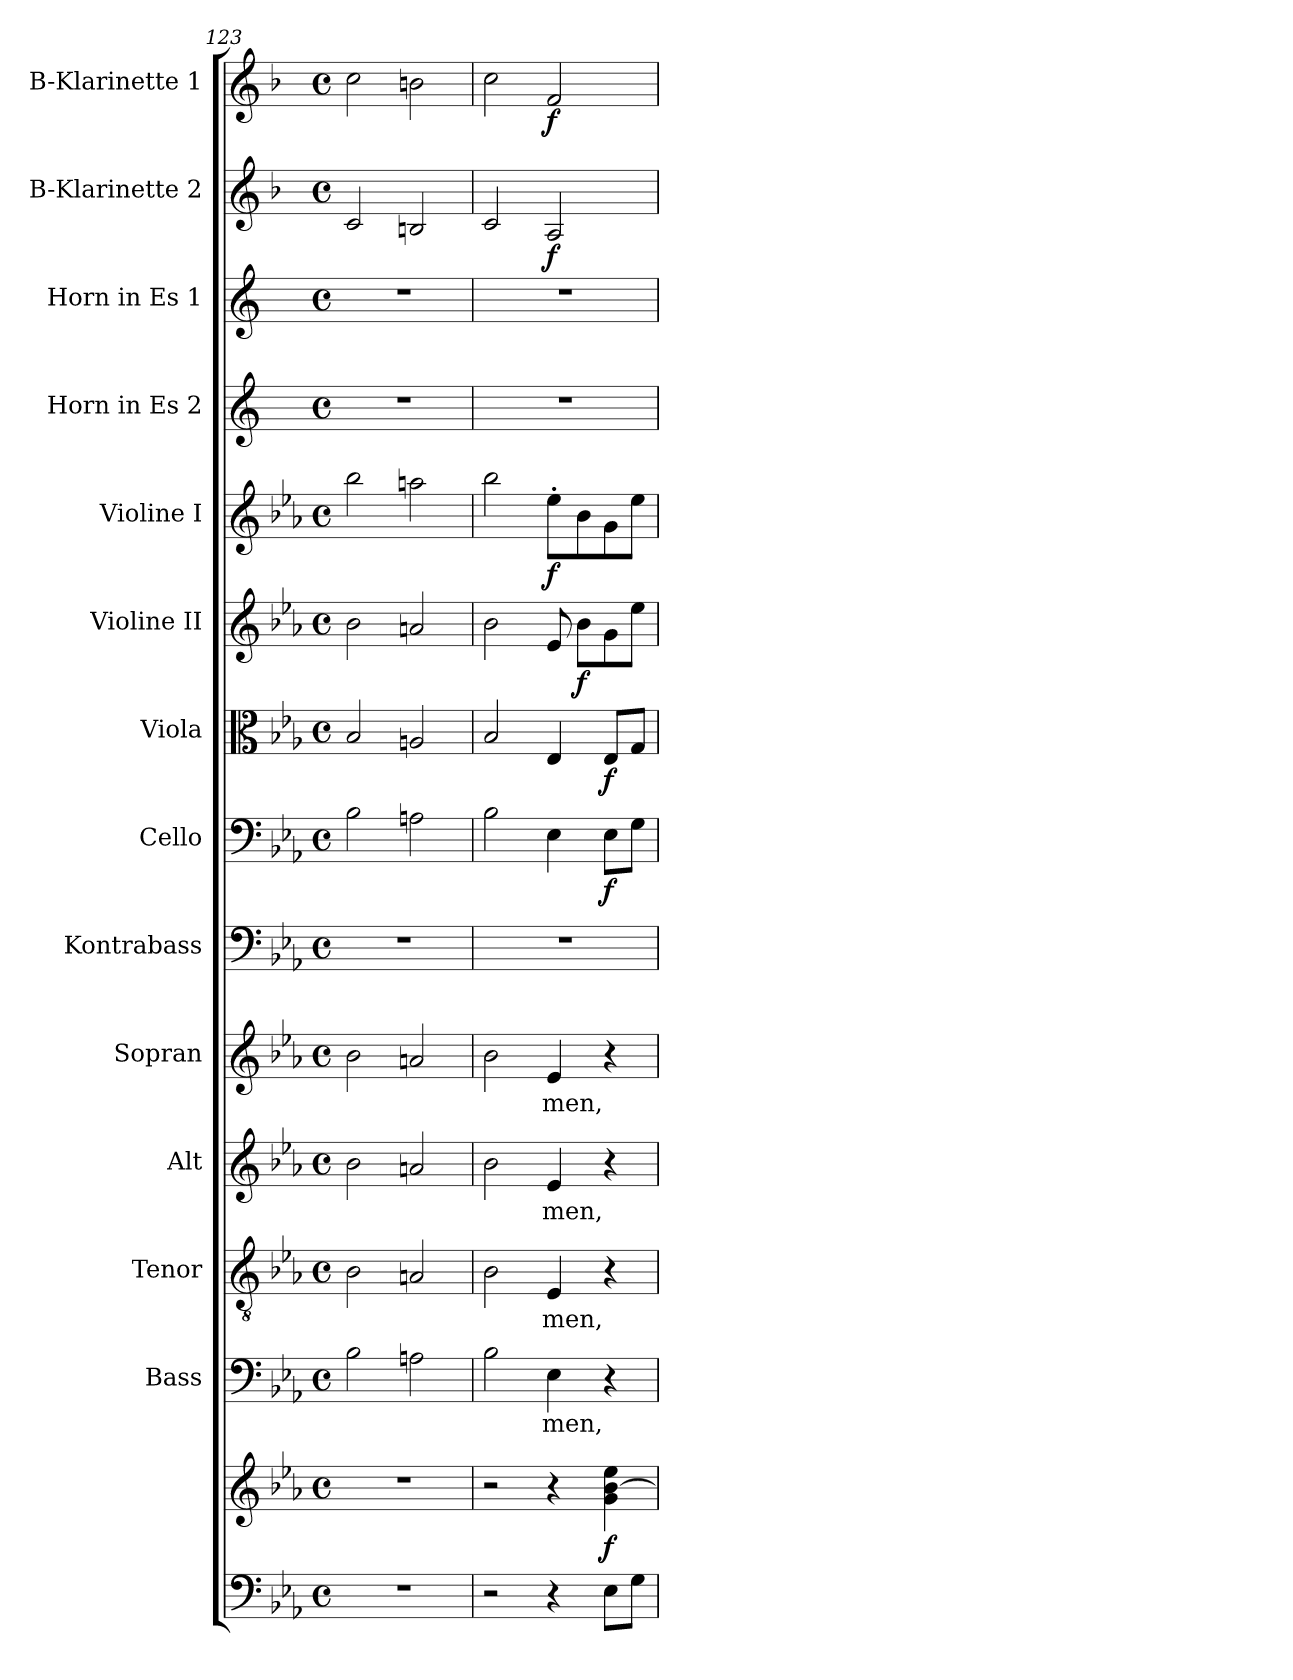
**kern	**kern	**dynam	**kern	**text	**kern	**text	**kern	**text	**kern	**text	**kern	**kern	**dynam	**kern	**dynam	**kern	**dynam	**kern	**dynam	**kern	**kern	**kern	**dynam	**kern	**dynam
*part14	*part14	*part14	*part13	*part13	*part12	*part12	*part11	*part11	*part10	*part10	*part9	*part8	*part8	*part7	*part7	*part6	*part6	*part5	*part5	*part4	*part3	*part2	*part2	*part1	*part1
*staff15	*staff14	*staff14/15	*staff13	*staff13	*staff12	*staff12	*staff11	*staff11	*staff10	*staff10	*staff9	*staff8	*staff8	*staff7	*staff7	*staff6	*staff6	*staff5	*staff5	*staff4	*staff3	*staff2	*staff2	*staff1	*staff1
*	*	*	*I"Bass	*	*I"Tenor	*	*I"Alt	*	*I"Sopran	*	*I"Kontrabass	*I"Cello	*	*I"Viola	*	*I"Violine II	*	*I"Violine I	*	*I"Horn in Es 2	*I"Horn in Es 1	*I"B-Klarinette 2	*	*I"B-Klarinette 1	*
*	*	*	*I'B.	*	*I'T.	*	*I'A.	*	*I'S.	*	*I'Kb.	*	*	*I'Vla.	*	*I'Vl. II	*	*I'Vl. I	*	*I'Hrn. 2	*I'Hrn. 1	*I'Kl. 2	*	*I'Kl. 1	*
*clefF4	*clefG2	*	*clefF4	*	*clefGv2	*	*clefG2	*	*clefG2	*	*clefF4	*clefF4	*	*clefC3	*	*clefG2	*	*clefG2	*	*clefG2	*clefG2	*clefG2	*	*clefG2	*
*	*	*	*	*	*	*	*	*	*	*	*ITrd7c12	*	*	*	*	*	*	*	*	*ITrd5c9	*ITrd5c9	*ITrd1c2	*	*ITrd1c2	*
*k[b-e-a-]	*k[b-e-a-]	*	*k[b-e-a-]	*	*k[b-e-a-]	*	*k[b-e-a-]	*	*k[b-e-a-]	*	*k[b-e-a-]	*k[b-e-a-]	*	*k[b-e-a-]	*	*k[b-e-a-]	*	*k[b-e-a-]	*	*k[b-e-a-]	*k[b-e-a-]	*k[b-e-a-]	*	*k[b-e-a-]	*
*E-:	*E-:	*	*E-:	*	*E-:	*	*E-:	*	*E-:	*	*E-:	*E-:	*	*E-:	*	*E-:	*	*E-:	*	*E-:	*E-:	*E-:	*	*E-:	*
*M4/4	*M4/4	*	*M4/4	*	*M4/4	*	*M4/4	*	*M4/4	*	*M4/4	*M4/4	*	*M4/4	*	*M4/4	*	*M4/4	*	*M4/4	*M4/4	*M4/4	*	*M4/4	*
*met(c)	*met(c)	*	*met(c)	*	*met(c)	*	*met(c)	*	*met(c)	*	*met(c)	*met(c)	*	*met(c)	*	*met(c)	*	*met(c)	*	*met(c)	*met(c)	*met(c)	*	*met(c)	*
=123	=123	=123	=123	=123	=123	=123	=123	=123	=123	=123	=123	=123	=123	=123	=123	=123	=123	=123	=123	=123	=123	=123	=123	=123	=123
1r	1r	.	2B-\	.	2B-\	.	2b-\	.	2b-\	.	1r	2B-\	.	2B-/	.	2b-\	.	2bb-\	.	1r	1r	2B-/	.	2b-\	.
.	.	.	2An\	.	2An/	.	2an/	.	2an/	.	.	2An\	.	2An/	.	2an/	.	2aan\	.	.	.	2An/	.	2an\	.
=124	=124	=124	=124	=124	=124	=124	=124	=124	=124	=124	=124	=124	=124	=124	=124	=124	=124	=124	=124	=124	=124	=124	=124	=124	=124
2r	2r	.	2B-\	.	2B-\	.	2b-\	.	2b-\	.	1r	2B-\	.	2B-/	.	2b-\	.	2bb-\	.	1r	1r	2B-/	.	2b-\	.
!	!	!	!	!LO:LY:b	!	!LO:LY:b	!	!LO:LY:b	!	!LO:LY:b	!	!	!	!	!	!	!	!	!LO:DY:b	!	!	!	!LO:DY:b	!	!LO:DY:b
4r	4r	.	4E-\	-men,	4E-/	-men,	4e-/	-men,	4e-/	-men,	.	4E-\	.	4E-/	.	8e-/	.	8ee-'>\L	f	.	.	2G/	f	2e-/	f
!	!	!	!	!	!	!	!	!	!	!	!	!	!	!	!	!	!LO:DY:b	!	!	!	!	!	!	!	!
.	.	.	.	.	.	.	.	.	.	.	.	.	.	.	.	8b-\L	f	8b-\	.	.	.	.	.	.	.
!	!	!LO:DY:b	!	!	!	!	!	!	!	!	!	!	!LO:DY:b	!	!LO:DY:b	!	!	!	!	!	!	!	!	!	!
8E-\L	4g\ [<4b-\ 4ee-\	f	4r	.	4r	.	4r	.	4r	.	.	8E-\L	f	8E-/L	f	8g\	.	8g\	.	.	.	.	.	.	.
8G\J	.	.	.	.	.	.	.	.	.	.	.	8G\J	.	8G/J	.	8ee-\J	.	8ee-\J	.	.	.	.	.	.	.
=	=	=	=	=	=	=	=	=	=	=	=	=	=	=	=	=	=	=	=	=	=	=	=	=	=
*-	*-	*-	*-	*-	*-	*-	*-	*-	*-	*-	*-	*-	*-	*-	*-	*-	*-	*-	*-	*-	*-	*-	*-	*-	*-
